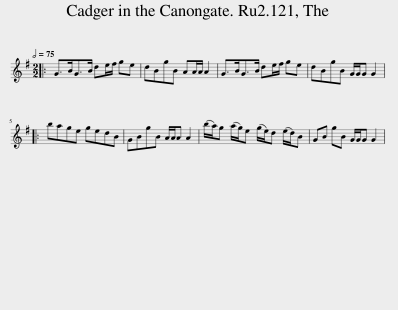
X:1
L:1/8
Q:1/2=75
M:2/2
I:linebreak $
K:G
V:1 treble
V:1
|: G>BG>B de/f/ ge | dBgB AA/A/ A2 | G>BG>B de/f/ ge | dBgB G/G/G G2 |:$ bage gedB | %5
 GBgB A/A/A A2 | (b/a/)g (a/g/)e (g/e/)d (e/d/)B | GB gB G/G/G G2 | %8
